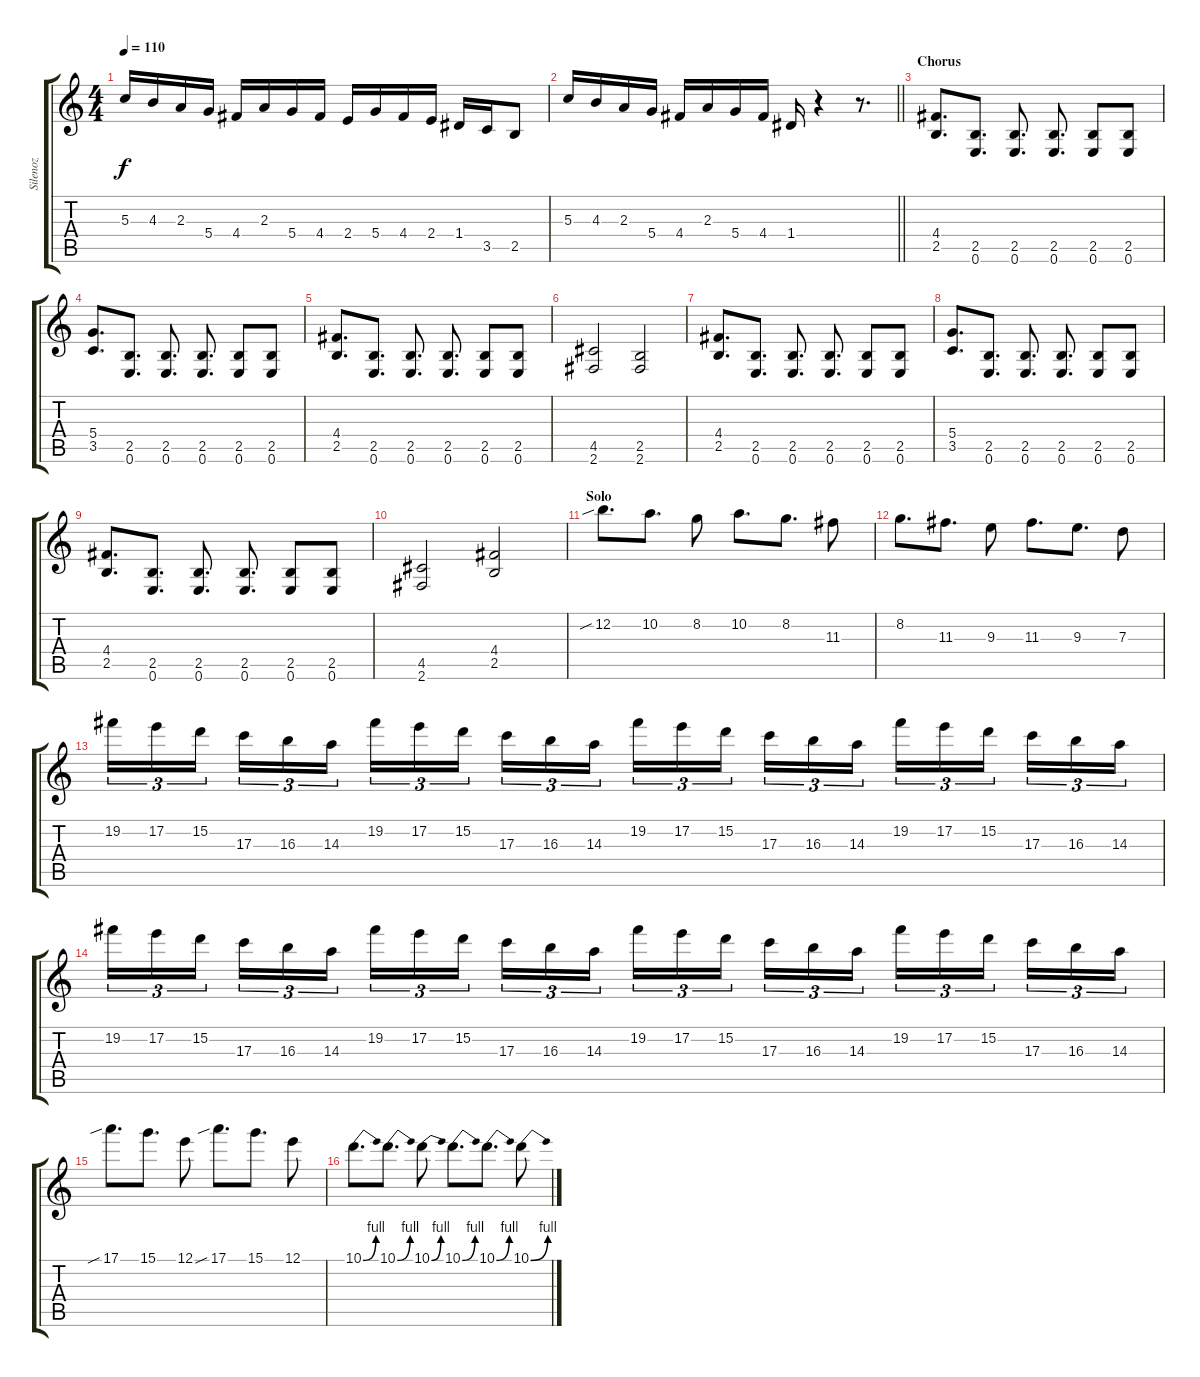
\track ("Silenoz" "Silenoz") {mute instrument distortionguitar}
\staff {score tabs}
\tuning (E4 B3 G3 D3 A2 E2) {hide}
\ts (4 4)
\tempo 110
\clef g2
\ks c
5.3.16{dy f} 4.3.16 2.3.16 5.4.16 4.4.16 2.3.16 5.4.16 4.4.16 2.4.16 5.4.16 4.4.16 2.4.16 1.4.16 3.5.16 2.5.8 |
\barLineRight lightlight
5.3.16 4.3.16 2.3.16 5.4.16 4.4.16 2.3.16 5.4.16 4.4.16 1.4.16 r.4 r.8{d} |
\section ("" "Chorus")
(4.4 2.5).8{d} (2.5 0.6).8{d} (2.5 0.6).8{d} (2.5 0.6).8{d} (2.5 0.6).8 (2.5 0.6).8 |
(5.4 3.5).8{d} (2.5 0.6).8{d} (2.5 0.6).8{d} (2.5 0.6).8{d} (2.5 0.6).8 (2.5 0.6).8 |
(4.4 2.5).8{d} (2.5 0.6).8{d} (2.5 0.6).8{d} (2.5 0.6).8{d} (2.5 0.6).8 (2.5 0.6).8 |
(4.5 2.6).2 (2.5 2.6).2 |
(4.4 2.5).8{d} (2.5 0.6).8{d} (2.5 0.6).8{d} (2.5 0.6).8{d} (2.5 0.6).8 (2.5 0.6).8 |
(5.4 3.5).8{d} (2.5 0.6).8{d} (2.5 0.6).8{d} (2.5 0.6).8{d} (2.5 0.6).8 (2.5 0.6).8 |
(4.4 2.5).8{d} (2.5 0.6).8{d} (2.5 0.6).8{d} (2.5 0.6).8{d} (2.5 0.6).8 (2.5 0.6).8 |
(4.5 2.6).2 (4.4 2.5).2 |
\section ("" "Solo")
12.2{sib}.8{d} 10.2.8{d} 8.2.8 10.2.8{d} 8.2.8{d} 11.3.8 |
8.2.8{d} 11.3.8{d} 9.3.8 11.3.8{d} 9.3.8{d} 7.3.8 |
19.2.16{tu (3 2)} 17.2.16{tu (3 2)} 15.2.16{tu (3 2) beam splitsecondary} 17.3.16{tu (3 2)} 16.3.16{tu (3 2)} 14.3.16{tu (3 2)} 19.2.16{tu (3 2)} 17.2.16{tu (3 2)} 15.2.16{tu (3 2) beam splitsecondary} 17.3.16{tu (3 2)} 16.3.16{tu (3 2)} 14.3.16{tu (3 2)} 19.2.16{tu (3 2)} 17.2.16{tu (3 2)} 15.2.16{tu (3 2) beam splitsecondary} 17.3.16{tu (3 2)} 16.3.16{tu (3 2)} 14.3.16{tu (3 2)} 19.2.16{tu (3 2)} 17.2.16{tu (3 2)} 15.2.16{tu (3 2) beam splitsecondary} 17.3.16{tu (3 2)} 16.3.16{tu (3 2)} 14.3.16{tu (3 2)} |
19.2.16{tu (3 2)} 17.2.16{tu (3 2)} 15.2.16{tu (3 2) beam splitsecondary} 17.3.16{tu (3 2)} 16.3.16{tu (3 2)} 14.3.16{tu (3 2)} 19.2.16{tu (3 2)} 17.2.16{tu (3 2)} 15.2.16{tu (3 2) beam splitsecondary} 17.3.16{tu (3 2)} 16.3.16{tu (3 2)} 14.3.16{tu (3 2)} 19.2.16{tu (3 2)} 17.2.16{tu (3 2)} 15.2.16{tu (3 2) beam splitsecondary} 17.3.16{tu (3 2)} 16.3.16{tu (3 2)} 14.3.16{tu (3 2)} 19.2.16{tu (3 2)} 17.2.16{tu (3 2)} 15.2.16{tu (3 2) beam splitsecondary} 17.3.16{tu (3 2)} 16.3.16{tu (3 2)} 14.3.16{tu (3 2)} |
17.1{sib}.8{d} 15.1.8{d} 12.1.8 17.1{sib}.8{d} 15.1.8{d} 12.1.8 |
10.1{be (bend 0 0 60 4)}.8{d} 10.1{be (bend 0 0 60 4)}.8{d} 10.1{be (bend 0 0 60 4)}.8 10.1{be (bend 0 0 60 4)}.8{d} 10.1{be (bend 0 0 60 4)}.8{d} 10.1{be (bend 0 0 60 4)}.8
